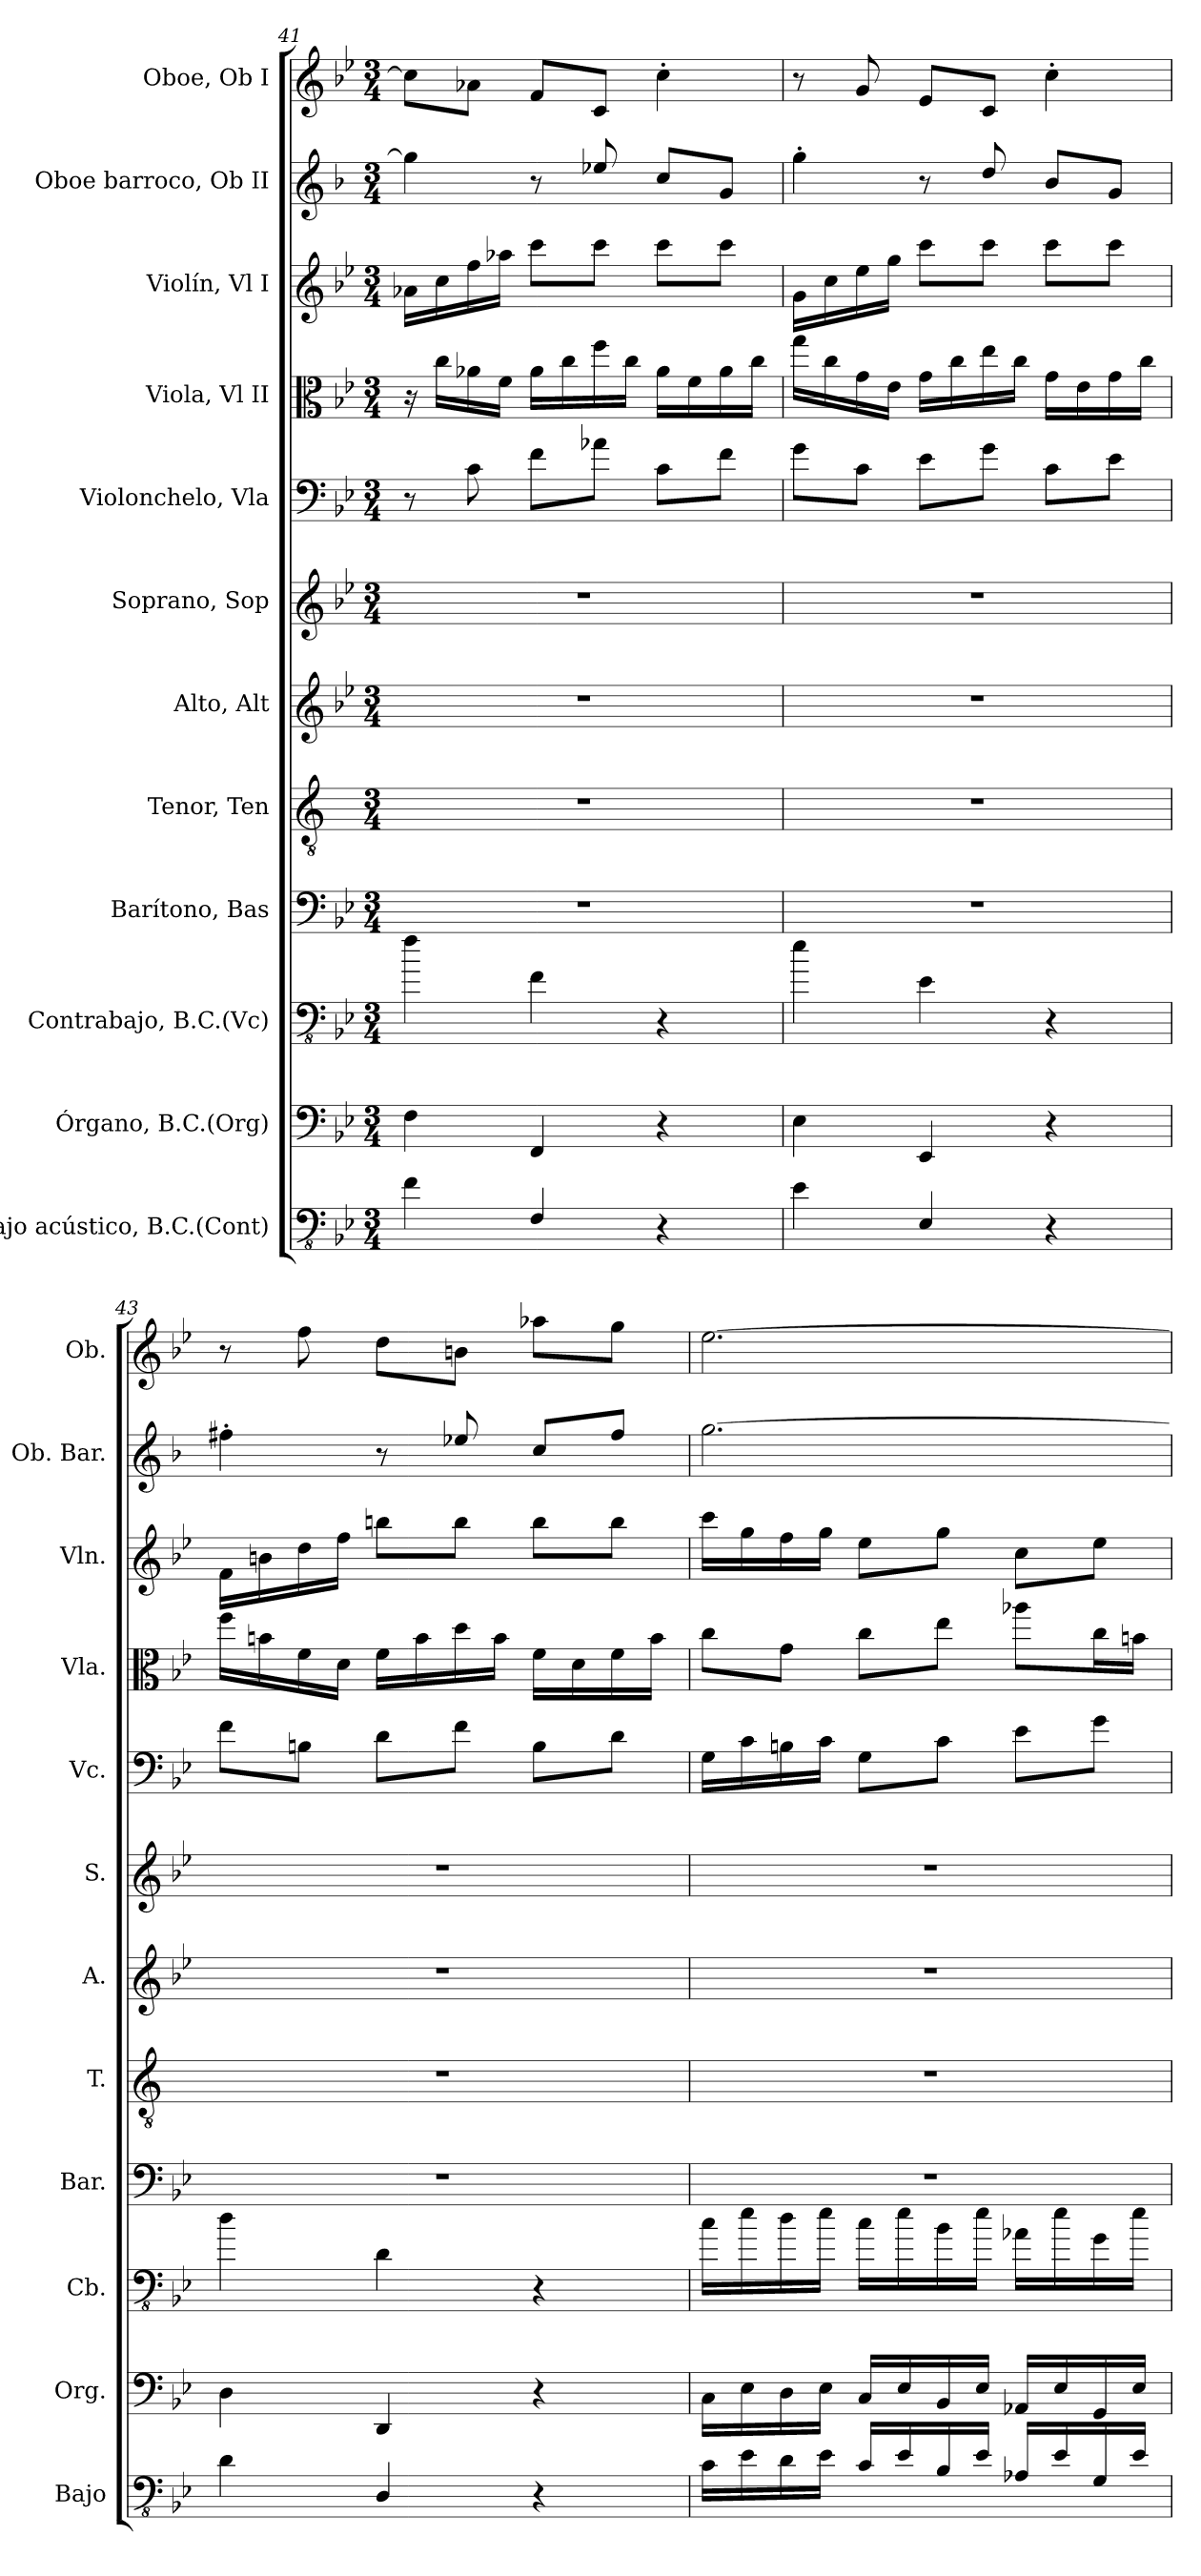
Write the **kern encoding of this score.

**kern	**kern	**kern	**kern	**kern	**kern	**kern	**kern	**kern	**kern	**kern	**kern
*part12	*part11	*part10	*part9	*part8	*part7	*part6	*part5	*part4	*part3	*part2	*part1
*staff12	*staff11	*staff10	*staff9	*staff8	*staff7	*staff6	*staff5	*staff4	*staff3	*staff2	*staff1
*I"Bajo acústico, B.C.(Cont)	*I"Órgano, B.C.(Org)	*I"Contrabajo, B.C.(Vc)	*I"Barítono, Bas	*I"Tenor, Ten	*I"Alto, Alt	*I"Soprano, Sop	*I"Violonchelo, Vla	*I"Viola, Vl II	*I"Violín, Vl I	*I"Oboe barroco, Ob II	*I"Oboe, Ob I
*I'Bajo	*I'Org.	*I'Cb.	*I'Bar.	*I'T.	*I'A.	*I'S.	*I'Vc.	*I'Vla.	*I'Vln.	*I'Ob. Bar.	*I'Ob.
!!LO:PB:g=z
*clefFv4	*clefF4	*clefFv4	*clefF4	*clefGv2	*clefG2	*clefG2	*clefF4	*clefC3	*clefG2	*clefG2	*clefG2
*ITrd7c12	*	*ITrd7c12	*	*ITrd1c2	*	*	*	*	*	*ITrd4c7	*
*k[b-e-]	*k[b-e-]	*k[b-e-]	*k[b-e-]	*k[b-e-]	*k[b-e-]	*k[b-e-]	*k[b-e-]	*k[b-e-]	*k[b-e-]	*k[b-e-]	*k[b-e-]
*M3/4	*M3/4	*M3/4	*M3/4	*M3/4	*M3/4	*M3/4	*M3/4	*M3/4	*M3/4	*M3/4	*M3/4
=41	=41	=41	=41	=41	=41	=41	=41	=41	=41	=41	=41
4FF\	4F\	4F\	2.r	2.r	2.r	2.r	8r	16r	16a-X\LL	4cc\]	8cc\L]
.	.	.	.	.	.	.	.	16cc\LL	16cc\	.	.
.	.	.	.	.	.	.	8c\	16a-X\	16ff\	.	8a-X\J
.	.	.	.	.	.	.	.	16f\JJ	16aa-X\JJ	.	.
4FFF/	4FF/	4FF\	.	.	.	.	8f\L	16a-\LL	8ccc\L	8r	8f/L
.	.	.	.	.	.	.	.	16cc\	.	.	.
.	.	.	.	.	.	.	8a-X\J	16ff\	8ccc\J	8a-X/	8c/J
.	.	.	.	.	.	.	.	16cc\JJ	.	.	.
4r	4r	4r	.	.	.	.	8c\L	16a-\LL	8ccc\L	8f/L	4cc'\
.	.	.	.	.	.	.	.	16f\	.	.	.
.	.	.	.	.	.	.	8f\J	16a-\	8ccc\J	8c/J	.
.	.	.	.	.	.	.	.	16cc\JJ	.	.	.
=42	=42	=42	=42	=42	=42	=42	=42	=42	=42	=42	=42
4EE-\	4E-\	4E-\	2.r	2.r	2.r	2.r	8g\L	16gg\LL	16g\LL	4cc'\	8r
.	.	.	.	.	.	.	.	16cc\	16cc\	.	.
.	.	.	.	.	.	.	8c\J	16g\	16ee-\	.	8g/
.	.	.	.	.	.	.	.	16e-\JJ	16gg\JJ	.	.
4EEE-/	4EE-/	4EE-\	.	.	.	.	8e-\L	16g\LL	8ccc\L	8r	8e-/L
.	.	.	.	.	.	.	.	16cc\	.	.	.
.	.	.	.	.	.	.	8g\J	16ee-\	8ccc\J	8g/	8c/J
.	.	.	.	.	.	.	.	16cc\JJ	.	.	.
4r	4r	4r	.	.	.	.	8c\L	16g\LL	8ccc\L	8e-/L	4cc'\
.	.	.	.	.	.	.	.	16e-\	.	.	.
.	.	.	.	.	.	.	8e-\J	16g\	8ccc\J	8c/J	.
.	.	.	.	.	.	.	.	16cc\JJ	.	.	.
!!LO:PB:g=z
=43	=43	=43	=43	=43	=43	=43	=43	=43	=43	=43	=43
4DD\	4D\	4D\	2.r	2.r	2.r	2.r	8f\L	16ff\LL	16f\LL	4bn'\	8r
.	.	.	.	.	.	.	.	16bn\	16bn\	.	.
.	.	.	.	.	.	.	8Bn\J	16f\	16dd\	.	8ff\
.	.	.	.	.	.	.	.	16d\JJ	16ff\JJ	.	.
4DDD/	4DD/	4DD\	.	.	.	.	8d\L	16f\LL	8bbn\L	8r	8dd\L
.	.	.	.	.	.	.	.	16b\	.	.	.
.	.	.	.	.	.	.	8f\J	16dd\	8bb\J	8a-X/	8bn\J
.	.	.	.	.	.	.	.	16b\JJ	.	.	.
4r	4r	4r	.	.	.	.	8B\L	16f\LL	8bb\L	8f/L	8aa-X\L
.	.	.	.	.	.	.	.	16d\	.	.	.
.	.	.	.	.	.	.	8d\J	16f\	8bb\J	8b/J	8gg\J
.	.	.	.	.	.	.	.	16b\JJ	.	.	.
=44	=44	=44	=44	=44	=44	=44	=44	=44	=44	=44	=44
16CC\LL	16C\LL	16C\LL	2.r	2.r	2.r	2.r	16G\LL	8cc\L	16ccc\LL	[2.cc\	[2.ee-\
16EE-\	16E-\	16E-\	.	.	.	.	16c\	.	16gg\	.	.
16DD\	16D\	16D\	.	.	.	.	16Bn\	8g\J	16ff\	.	.
16EE-\JJ	16E-\JJ	16E-\JJ	.	.	.	.	16c\JJ	.	16gg\JJ	.	.
16CC/LL	16C/LL	16C\LL	.	.	.	.	8G\L	8cc\L	8ee-\L	.	.
16EE-/	16E-/	16E-\	.	.	.	.	.	.	.	.	.
16BBB-/	16BB-/	16BB-\	.	.	.	.	8c\J	8ee-\J	8gg\J	.	.
16EE-/JJ	16E-/JJ	16E-\JJ	.	.	.	.	.	.	.	.	.
16AAA-X/LL	16AA-X/LL	16AA-X\LL	.	.	.	.	8e-\L	8aa-X\L	8cc\L	.	.
16EE-/	16E-/	16E-\	.	.	.	.	.	.	.	.	.
16GGG/	16GG/	16GG\	.	.	.	.	8g\J	16cc\L	8ee-\J	.	.
16EE-/JJ	16E-/JJ	16E-\JJ	.	.	.	.	.	16bn\JJ	.	.	.
=	=	=	=	=	=	=	=	=	=	=	=
*-	*-	*-	*-	*-	*-	*-	*-	*-	*-	*-	*-
